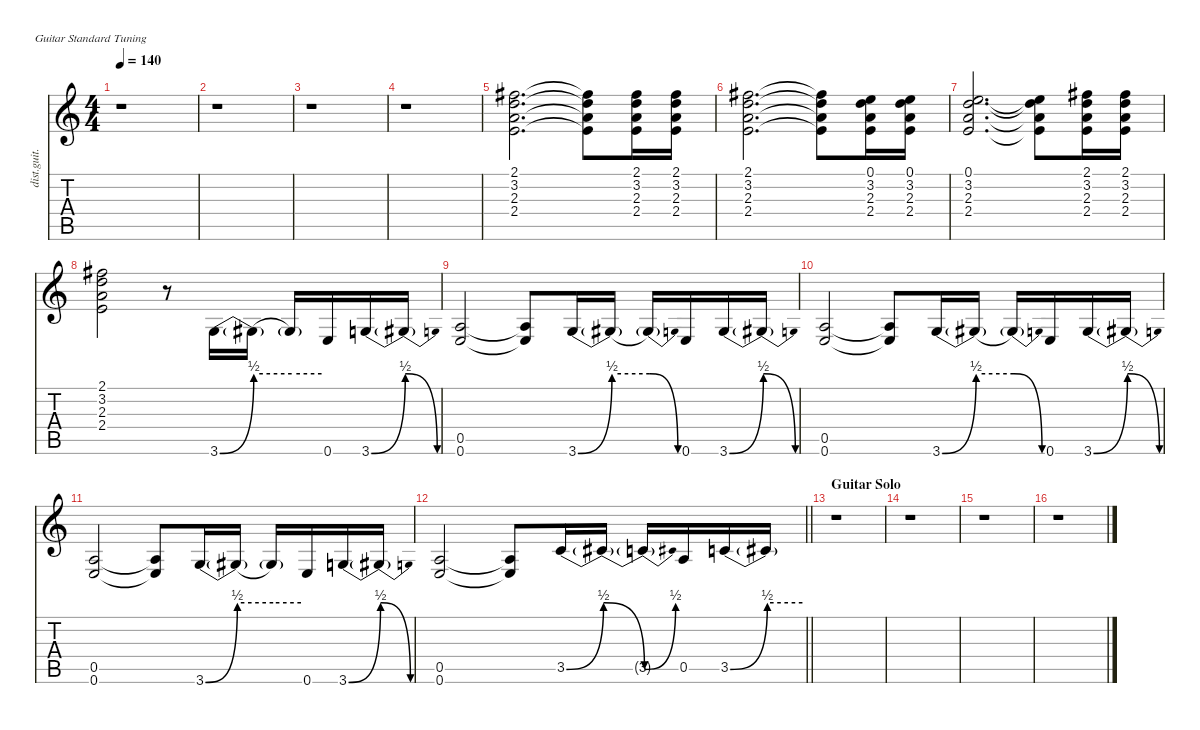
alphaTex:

\defaultSystemsLayout 4
\hideDynamics
\bracketExtendMode nobrackets
\otherSystemsTrackNameOrientation horizontal
\track ("Guitar II" "dist.guit.") {defaultSystemsLayout 8 instrument distortionguitar}
\staff {score tabs}
\tuning (E4 B3 G3 D3 A2 E2)
\ts (4 4)
\tempo 140
\clef g2
\ks c
r.1{dy f beam Down} |
r.1{beam Down} |
r.1{beam Down} |
r.1{beam Down} |
(2.1{acc #} 3.2 2.3 2.4).2{d beam Down} (2.1{t acc #} 3.2{t} 2.3{t} 2.4{t}).8{beam Down} (2.1{acc #} 3.2 2.3 2.4).16{beam Down} (2.1{acc #} 3.2 2.3 2.4).16{beam Down} |
(2.1{acc #} 3.2 2.3 2.4).2{d beam Down} (2.1{t acc #} 3.2{t} 2.3{t} 2.4{t}).8{beam Down} (0.1 3.2 2.3 2.4).16{beam Down} (0.1 3.2 2.3 2.4).16{beam Down} |
(0.1 3.2 2.3 2.4).2{d beam Up} (0.1{t} 3.2{t} 2.3{t} 2.4{t}).8{beam Down} (2.1{acc #} 3.2 2.3 2.4).16{beam Down} (2.1{acc #} 3.2 2.3 2.4).16{beam Down} |
(2.1{acc #} 3.2 2.3 2.4).2{beam Down} r.8{beam Down} 3.6{be (bend 0 0 60 2)}.16{beam Up} 3.6{be (hold 0 2 60 2) t}.16{beam Up} 3.6{be (hold 0 2 60 2) t}.16{beam Up} 0.6.16{beam Up} 3.6{be (bend 0 0 60 2)}.16{beam Up} 3.6{be (release 0 2 60 0) t}.16{beam Up} |
(0.5 0.6).2{beam Up} (0.5{t} 0.6{t}).8{beam Up} 3.6{be (bend 0 0 60 2)}.16{beam Up} 3.6{be (hold 0 2 60 2) t}.16{beam Up} 3.6{be (release 0 2 60 0) t}.16{beam Up} 0.6.16{beam Up} 3.6{be (bend 0 0 60 2)}.16{beam Up} 3.6{be (release 0 2 60 0) t}.16{beam Up} |
(0.5 0.6).2{beam Up} (0.5{t} 0.6{t}).8{beam Up} 3.6{be (bend 0 0 60 2)}.16{beam Up} 3.6{be (hold 0 2 60 2) t}.16{beam Up} 3.6{be (release 0 2 60 0) t}.16{beam Up} 0.6.16{beam Up} 3.6{be (bend 0 0 60 2)}.16{beam Up} 3.6{be (release 0 2 60 0) t}.16{beam Up} |
(0.5 0.6).2{beam Up} (0.5{t} 0.6{t}).8{beam Up} 3.6{be (bend 0 0 60 2)}.16{beam Up} 3.6{be (hold 0 2 60 2) t}.16{beam Up} 3.6{be (hold 0 2 60 2) t}.16{beam Up} 0.6.16{beam Up} 3.6{be (bend 0 0 60 2)}.16{beam Up} 3.6{be (release 0 2 60 0) t}.16{beam Up} |
\barLineRight lightlight
(0.5 0.6).2{beam Up} (0.5{t} 0.6{t}).8{beam Up} 3.5{be (bend 0 0 60 2)}.16{beam Up} 3.5{be (release 0 2 60 0) t}.16{beam Up} 3.5{be (bend 0 0 60 2) t}.16{beam Up} 0.5.16{beam Up} 3.5{be (bend 0 0 60 2)}.16{beam Up} 3.5{be (hold 0 2 60 2) t}.16{beam Up} |
\section ("" "Guitar Solo")
r.1{beam Down} |
r.1{beam Down} |
r.1{beam Down} |
r.1{beam Down}
